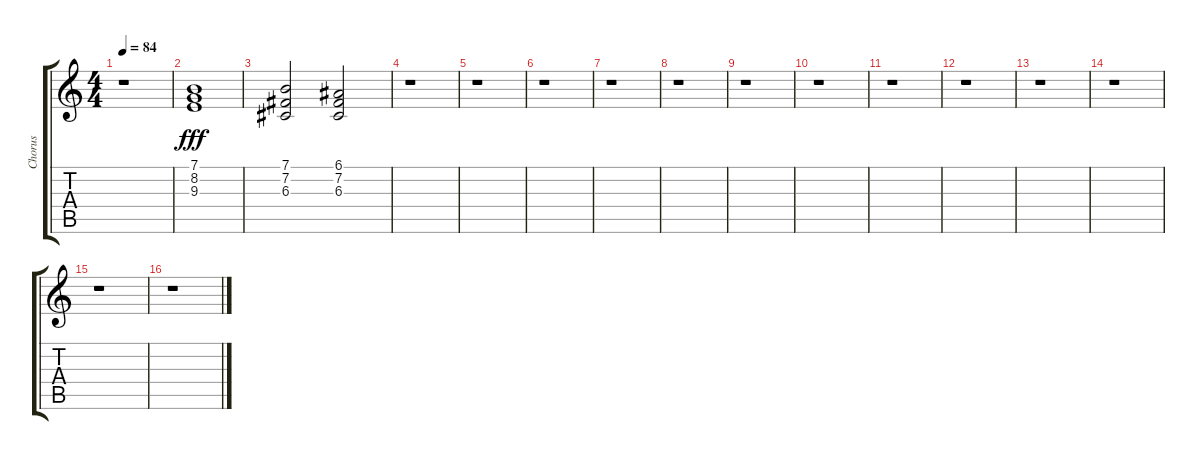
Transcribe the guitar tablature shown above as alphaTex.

\track ("Chorus" "Chorus") {instrument choiraahs}
\staff {score tabs}
\tuning (E4 B3 G3 D3 A2 E2) {hide}
\ts (4 4)
\tempo 84
\clef g2
\ks c
r.1{dy fff} |
(7.1 8.2 9.3).1 |
(7.1 7.2 6.3).2 (6.1 7.2 6.3).2 |
r.1 |
r.1 |
r.1 |
r.1 |
r.1 |
r.1 |
r.1 |
r.1 |
r.1 |
r.1 |
r.1 |
r.1 |
r.1
